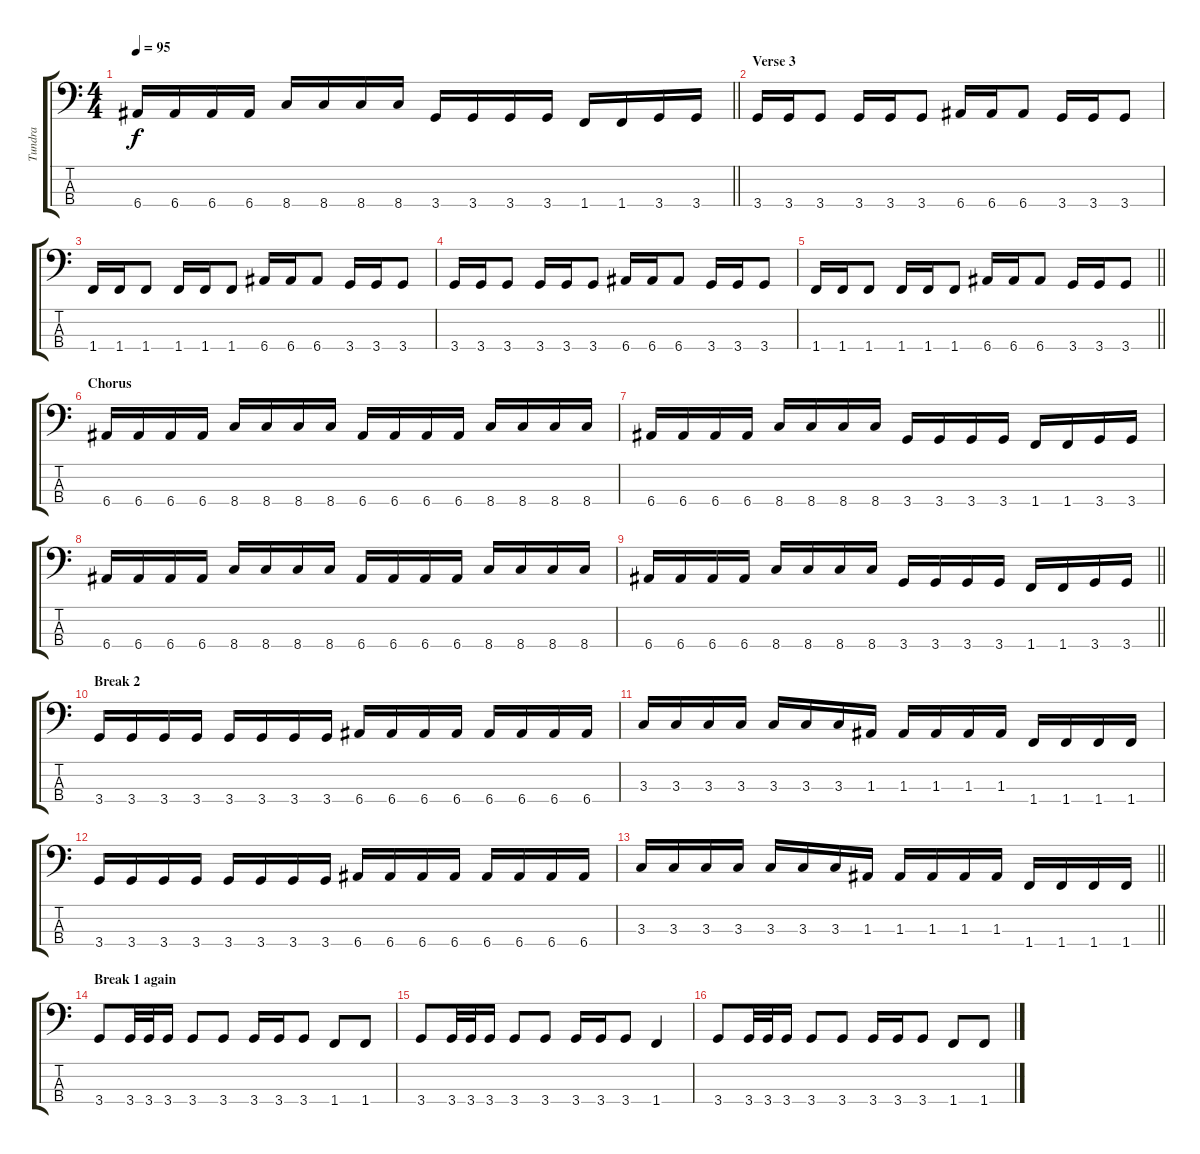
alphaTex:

\track ("Tundra" "Tundra") {instrument electricbasspick}
\staff {score tabs}
\tuning (G2 D2 A1 E1) {hide}
\ts (4 4)
\tempo 95
\clef f4
\barLineRight lightlight
\ks c
6.4.16{dy f} 6.4.16 6.4.16 6.4.16 8.4.16 8.4.16 8.4.16 8.4.16 3.4.16 3.4.16 3.4.16 3.4.16 1.4.16 1.4.16 3.4.16 3.4.16 |
\section ("" "Verse 3")
3.4.16 3.4.16 3.4.8 3.4.16 3.4.16 3.4.8 6.4.16 6.4.16 6.4.8 3.4.16 3.4.16 3.4.8 |
1.4.16 1.4.16 1.4.8 1.4.16 1.4.16 1.4.8 6.4.16 6.4.16 6.4.8 3.4.16 3.4.16 3.4.8 |
3.4.16 3.4.16 3.4.8 3.4.16 3.4.16 3.4.8 6.4.16 6.4.16 6.4.8 3.4.16 3.4.16 3.4.8 |
\barLineRight lightlight
1.4.16 1.4.16 1.4.8 1.4.16 1.4.16 1.4.8 6.4.16 6.4.16 6.4.8 3.4.16 3.4.16 3.4.8 |
\section ("" "Chorus")
6.4.16 6.4.16 6.4.16 6.4.16 8.4.16 8.4.16 8.4.16 8.4.16 6.4.16 6.4.16 6.4.16 6.4.16 8.4.16 8.4.16 8.4.16 8.4.16 |
6.4.16 6.4.16 6.4.16 6.4.16 8.4.16 8.4.16 8.4.16 8.4.16 3.4.16 3.4.16 3.4.16 3.4.16 1.4.16 1.4.16 3.4.16 3.4.16 |
6.4.16 6.4.16 6.4.16 6.4.16 8.4.16 8.4.16 8.4.16 8.4.16 6.4.16 6.4.16 6.4.16 6.4.16 8.4.16 8.4.16 8.4.16 8.4.16 |
\barLineRight lightlight
6.4.16 6.4.16 6.4.16 6.4.16 8.4.16 8.4.16 8.4.16 8.4.16 3.4.16 3.4.16 3.4.16 3.4.16 1.4.16 1.4.16 3.4.16 3.4.16 |
\section ("" "Break 2")
3.4.16 3.4.16 3.4.16 3.4.16 3.4.16 3.4.16 3.4.16 3.4.16 6.4.16 6.4.16 6.4.16 6.4.16 6.4.16 6.4.16 6.4.16 6.4.16 |
3.3.16 3.3.16 3.3.16 3.3.16 3.3.16 3.3.16 3.3.16 1.3.16 1.3.16 1.3.16 1.3.16 1.3.16 1.4.16 1.4.16 1.4.16 1.4.16 |
3.4.16 3.4.16 3.4.16 3.4.16 3.4.16 3.4.16 3.4.16 3.4.16 6.4.16 6.4.16 6.4.16 6.4.16 6.4.16 6.4.16 6.4.16 6.4.16 |
\barLineRight lightlight
3.3.16 3.3.16 3.3.16 3.3.16 3.3.16 3.3.16 3.3.16 1.3.16 1.3.16 1.3.16 1.3.16 1.3.16 1.4.16 1.4.16 1.4.16 1.4.16 |
\section ("" "Break 1 again")
3.4.8 3.4.32 3.4.32 3.4.16 3.4.8 3.4.8 3.4.16 3.4.16 3.4.8 1.4.8 1.4.8 |
3.4.8 3.4.32 3.4.32 3.4.16 3.4.8 3.4.8 3.4.16 3.4.16 3.4.8 1.4.4 |
3.4.8 3.4.32 3.4.32 3.4.16 3.4.8 3.4.8 3.4.16 3.4.16 3.4.8 1.4.8 1.4.8
